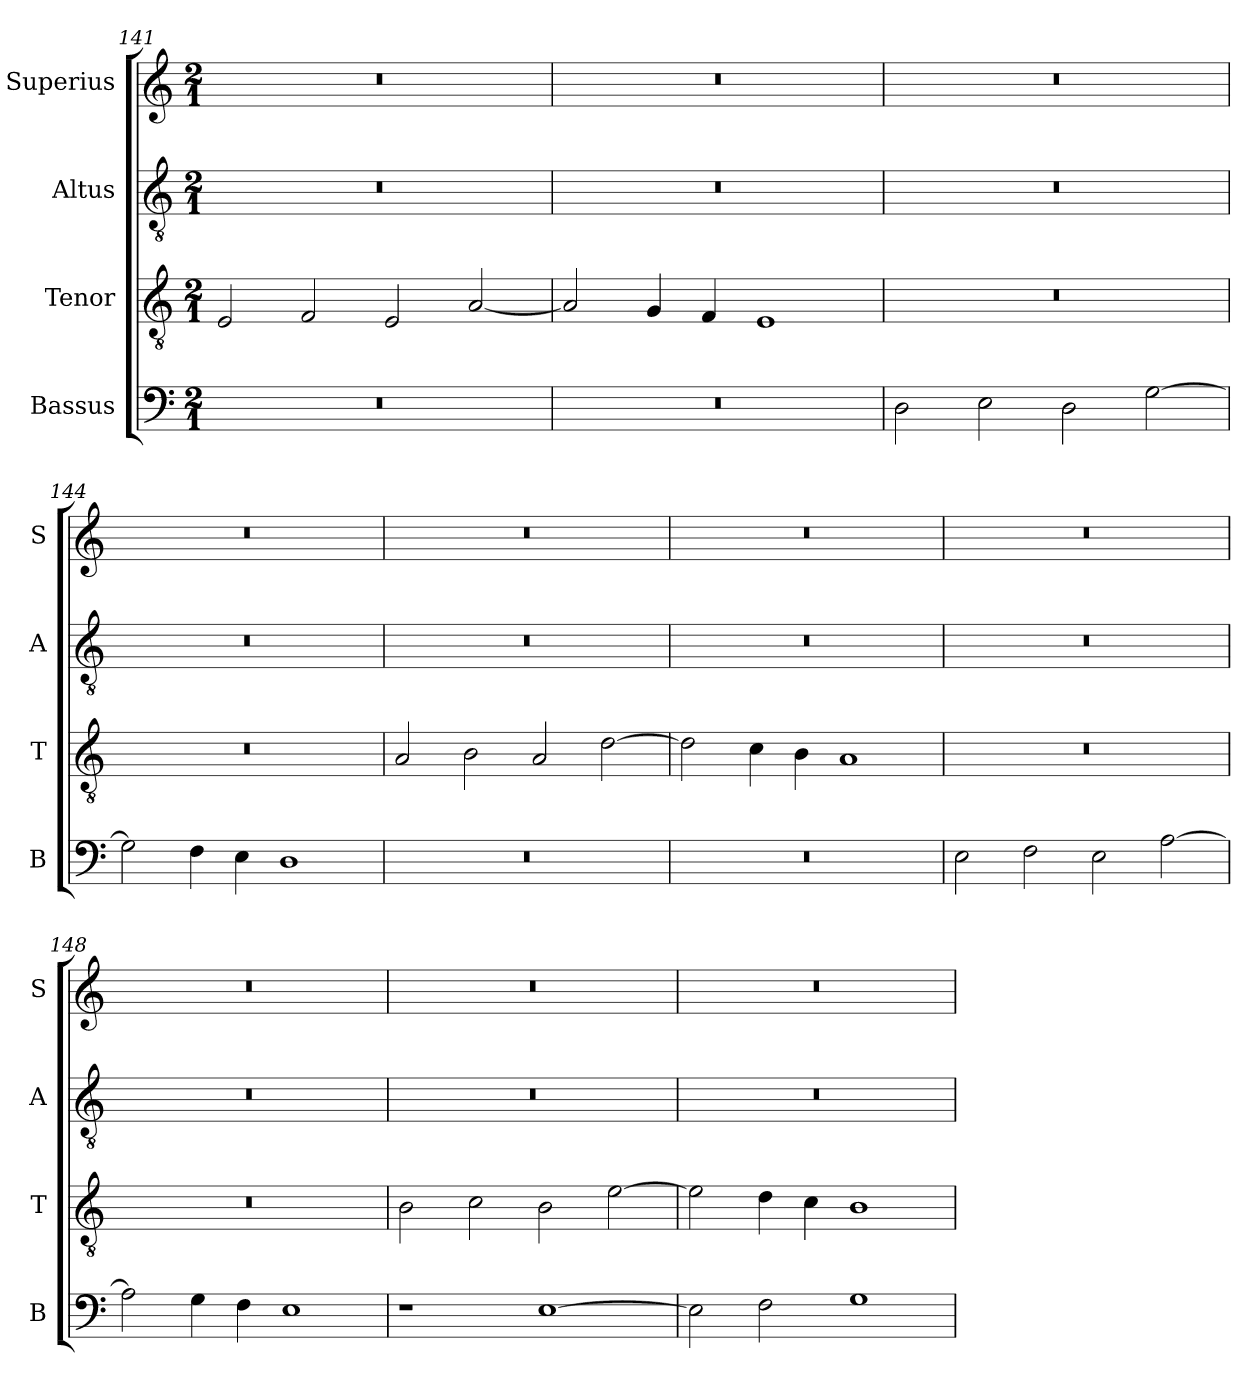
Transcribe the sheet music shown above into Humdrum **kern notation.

**kern	**kern	**kern	**kern
*part4	*part3	*part2	*part1
*staff4	*staff3	*staff2	*staff1
*I"Bassus	*I"Tenor	*I"Altus	*I"Superius
*I'B	*I'T	*I'A	*I'S
*clefF4	*clefGv2	*clefGv2	*clefG2
*k[]	*k[]	*k[]	*k[]
*M2/1	*M2/1	*M2/1	*M2/1
=141	=141	=141	=141
0r	2E/	0r	0r
.	2F/	.	.
.	2E/	.	.
.	[2A/	.	.
=142	=142	=142	=142
0r	2A/]	0r	0r
.	4G/	.	.
.	4F/	.	.
.	1E	.	.
=143	=143	=143	=143
2D\	0r	0r	0r
2E\	.	.	.
2D\	.	.	.
[2G\	.	.	.
=144	=144	=144	=144
2G\]	0r	0r	0r
4F\	.	.	.
4E\	.	.	.
1D	.	.	.
=145	=145	=145	=145
0r	2A/	0r	0r
.	2B\	.	.
.	2A/	.	.
.	[2d\	.	.
=146	=146	=146	=146
0r	2d\]	0r	0r
.	4c\	.	.
.	4B\	.	.
.	1A	.	.
=147	=147	=147	=147
2E\	0r	0r	0r
2F\	.	.	.
2E\	.	.	.
[2A\	.	.	.
=148	=148	=148	=148
2A\]	0r	0r	0r
4G\	.	.	.
4F\	.	.	.
1E	.	.	.
=149	=149	=149	=149
1r	2B\	0r	0r
.	2c\	.	.
[1E	2B\	.	.
.	[2e\	.	.
=150	=150	=150	=150
2E\]	2e\]	0r	0r
2F\	4d\	.	.
.	4c\	.	.
1G	1B	.	.
=	=	=	=
*-	*-	*-	*-
